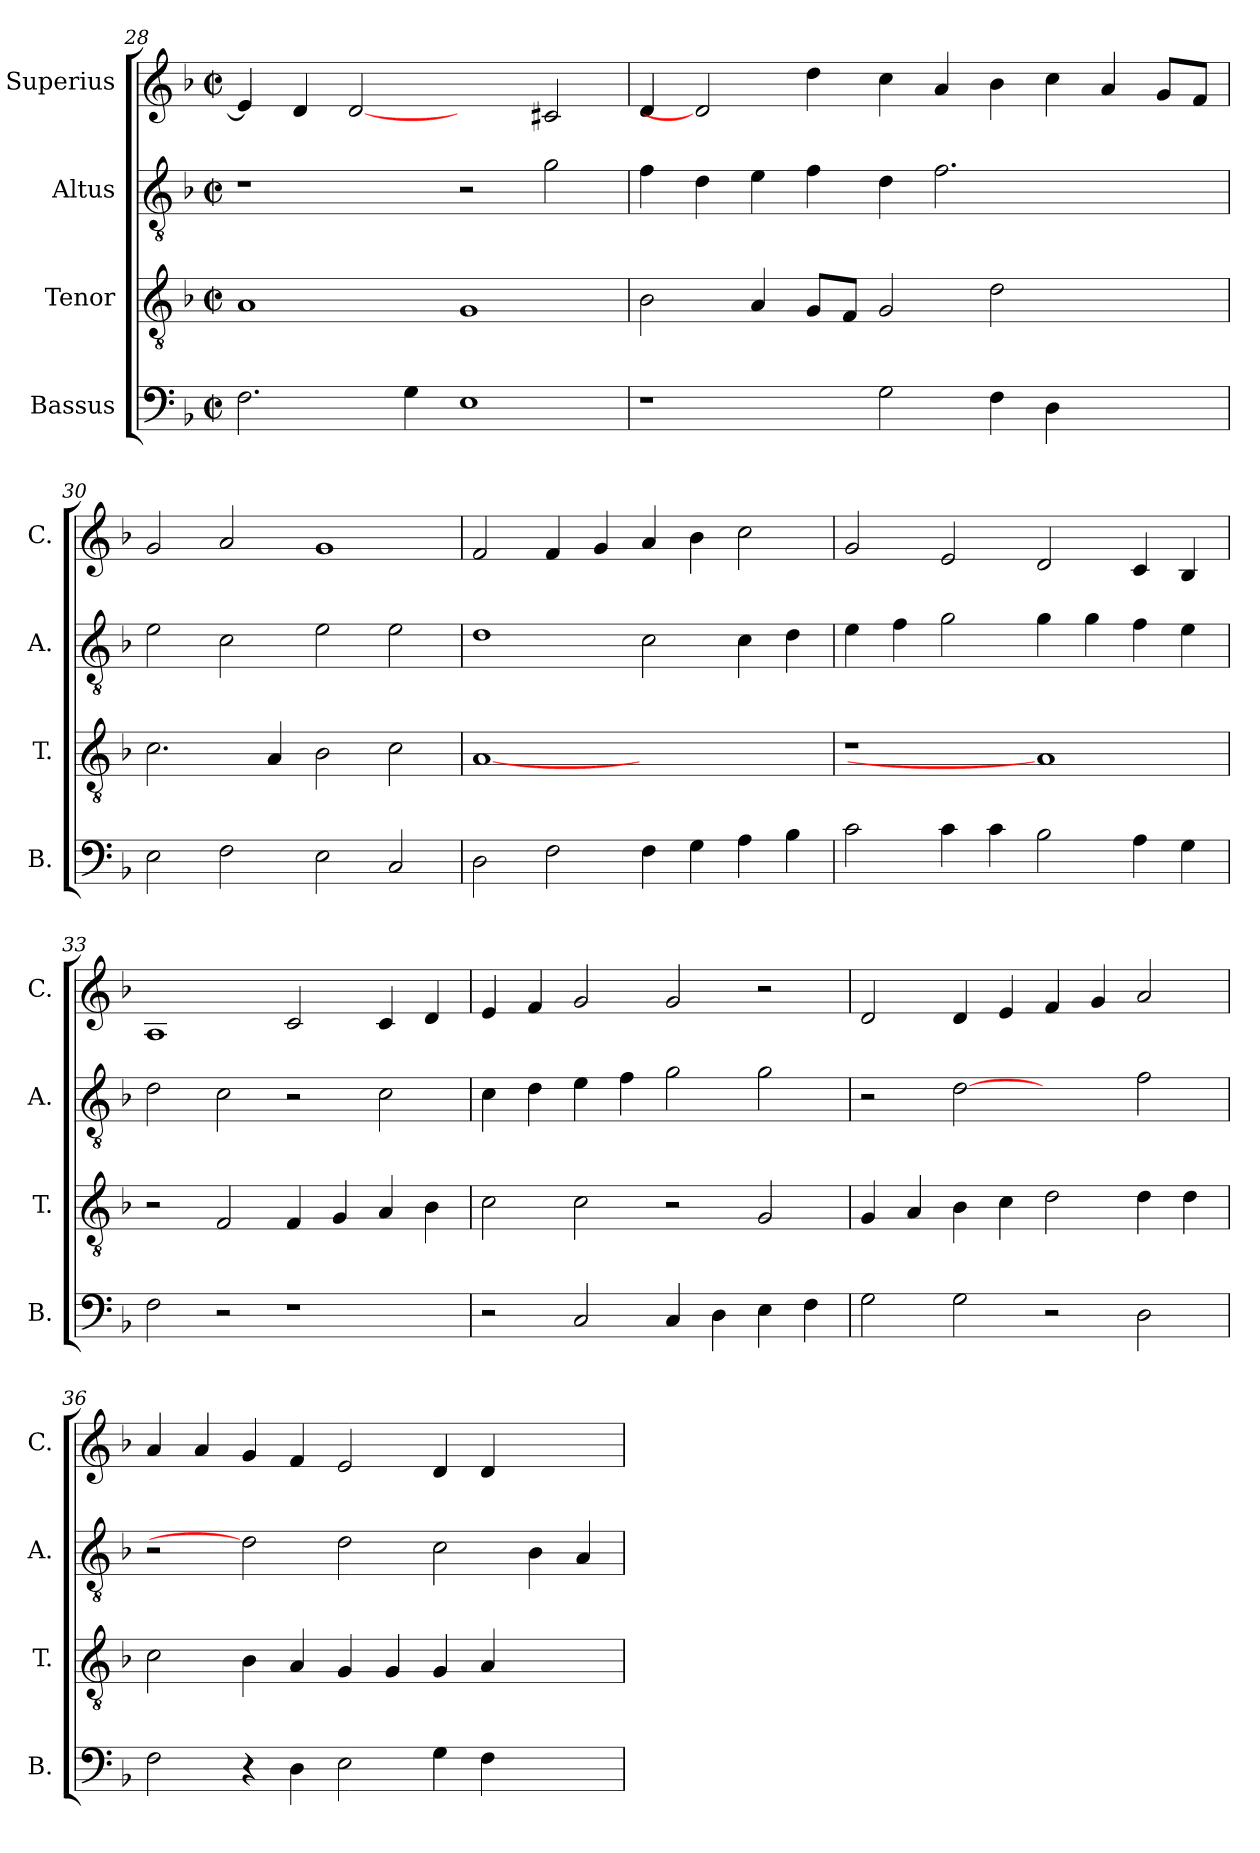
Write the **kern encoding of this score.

**kern	**kern	**kern	**kern
*part4	*part3	*part2	*part1
*staff4	*staff3	*staff2	*staff1
*I"Bassus	*I"Tenor	*I"Altus	*I"Superius
*I'B.	*I'T.	*I'A.	*I'C.
*clefF4	*clefGv2	*clefGv2	*clefG2
*	*ITrd7c12	*ITrd7c12	*
*k[b-]	*k[b-]	*k[b-]	*k[b-]
*F:	*F:	*F:	*F:
*M2/2	*M2/2	*M2/2	*M2/2
*met(c|)	*met(c|)	*met(c|)	*met(c|)
=28	=28	=28	=28
2.Fi\	1AAi	1r	4ei/]
.	.	.	4di/
.	.	.	[2di
4Gi\	.	.	.
1Ei	1GGi	2r	2ryy
.	.	2Gi\	2c#Xi/
!!LO:LB:g=z
=29	=29	=29	=29
1r	2BB-i\	4Fi\	4di/
.	.	4Di\	2di]
.	4AAi/	4Ei\	.
.	8GGi/L	4Fi\	4ddi\
.	8FFi/J	.	.
2Gi\	2GGi/	4Di\	4cci\
.	.	2.Fi\	4ai/
4Fi\	2Di\	.	4b-i\
4Di\	.	.	4cci\
2ryy	2ryy	2ryy	4ai/
.	.	.	8gi/L
.	.	.	8fi/J
=30	=30	=30	=30
2Ei\	2.Ci\	2Ei\	2gi/
2Fi\	.	2Ci\	2ai/
.	4AAi/	.	.
2Ei\	2BB-i\	2Ei\	1gi
2Ci/	2Ci\	2Ei\	.
=31	=31	=31	=31
2Di\	[1AAi	1Di	2fi/
2Fi\	.	.	4fi/
.	.	.	4gi/
4Fi\	1ryy	2Ci\	4ai/
4Gi\	.	.	4b-i\
4Ai\	.	4Ci\	2cci\
4B-i\	.	4Di\	.
=32	=32	=32	=32
!	!LO:N:vis=1	!	!
2ci\	1r	4Ei\	2gi/
.	.	4Fi\	.
4ci\	.	2Gi\	2ei/
4ci\	.	.	.
2B-i\	1AAi]	4Gi\	2di/
.	.	4Gi\	.
4Ai\	.	4Fi\	4ci/
4Gi\	.	4Ei\	4B-i/
!!LO:LB:g=z
=33	=33	=33	=33
2Fi\	2r	2Di\	1Ai
2r	2FFi/	2Ci\	.
1r	4FFi/	2r	2ci/
.	4GGi/	.	.
.	4AAi/	2Ci\	4ci/
.	4BB-i\	.	4di/
=34	=34	=34	=34
2r	2Ci\	4Ci\	4ei/
.	.	4Di\	4fi/
2Ci/	2Ci\	4Ei\	2gi/
.	.	4Fi\	.
4Ci/	2r	2Gi\	2gi/
4Di\	.	.	.
4Ei\	2GGi/	2Gi\	2r
4Fi\	.	.	.
=35	=35	=35	=35
2Gi\	4GGi/	2r	2di/
.	4AAi/	.	.
2Gi\	4BB-i\	[2Di	4di/
.	4Ci\	.	4ei/
2r	2Di\	2ryy	4fi/
.	.	.	4gi/
2Di\	4Di\	2Fi\	2ai/
.	4Di\	.	.
=36	=36	=36	=36
2Fi\	2Ci\	2r	4ai/
.	.	.	4ai/
4r	4BB-i\	2Di]	4gi/
4Di\	4AAi/	.	4fi/
2Ei\	4GGi/	2Di\	2ei/
.	4GGi/	.	.
4Gi\	4GGi/	2Ci\	4di/
4Fi\	4AAi/	.	4di/
2ryy	2ryy	4BB-i\	2ryy
.	.	4AAi/	.
=	=	=	=
*-	*-	*-	*-
